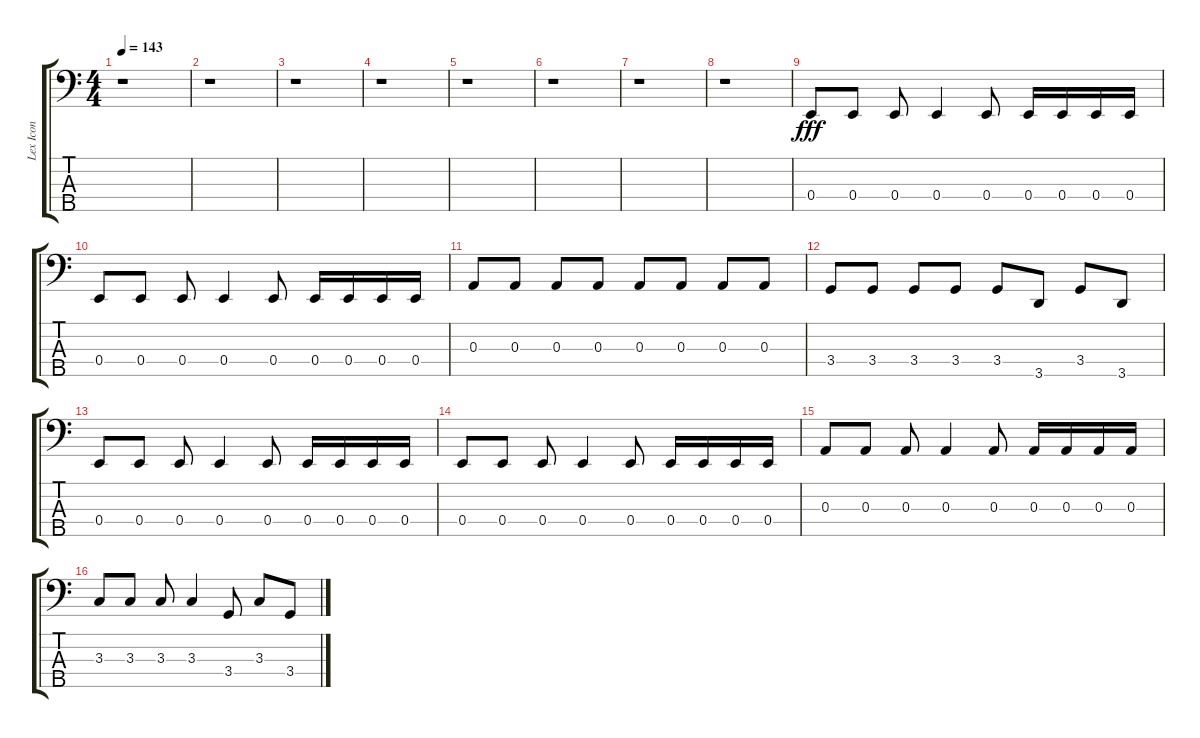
\track ("Lex Icon" "Lex Icon") {instrument electricbassfinger}
\staff {score tabs}
\tuning (G2 D2 A1 E1 B0) {hide}
\ts (4 4)
\tempo 143
\clef f4
\ks c
r.1{dy fff} |
r.1 |
r.1 |
r.1 |
r.1 |
r.1 |
r.1 |
r.1 |
0.4.8 0.4.8 0.4.8 0.4.4 0.4.8 0.4.16 0.4.16 0.4.16 0.4.16 |
0.4.8 0.4.8 0.4.8 0.4.4 0.4.8 0.4.16 0.4.16 0.4.16 0.4.16 |
0.3.8 0.3.8 0.3.8 0.3.8 0.3.8 0.3.8 0.3.8 0.3.8 |
3.4.8 3.4.8 3.4.8 3.4.8 3.4.8 3.5.8 3.4.8 3.5.8 |
0.4.8 0.4.8 0.4.8 0.4.4 0.4.8 0.4.16 0.4.16 0.4.16 0.4.16 |
0.4.8 0.4.8 0.4.8 0.4.4 0.4.8 0.4.16 0.4.16 0.4.16 0.4.16 |
0.3.8 0.3.8 0.3.8 0.3.4 0.3.8 0.3.16 0.3.16 0.3.16 0.3.16 |
3.3.8 3.3.8 3.3.8 3.3.4 3.4.8 3.3.8 3.4.8
